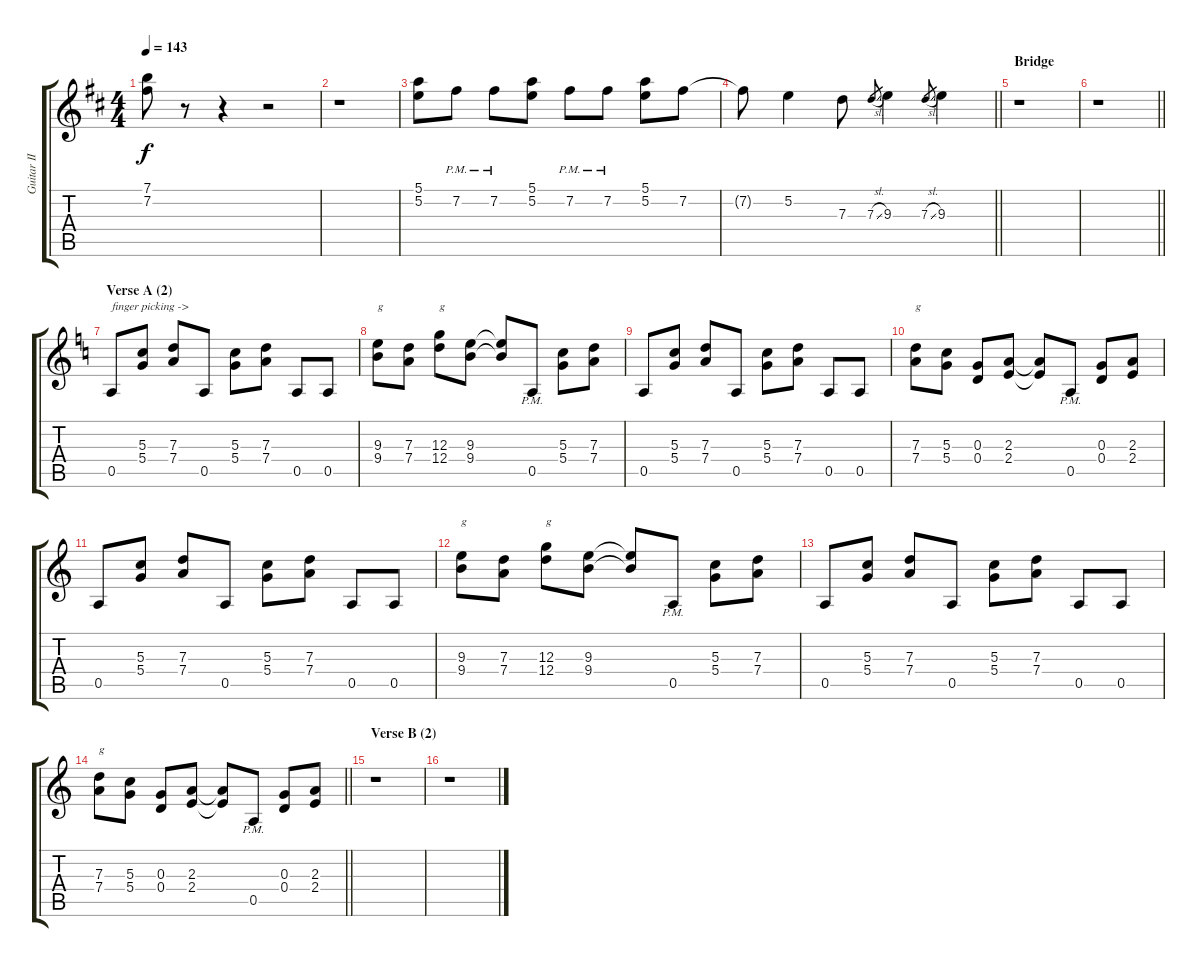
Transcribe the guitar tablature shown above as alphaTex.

\track ("Guitar II (+VI)" "Guitar II ") {instrument distortionguitar}
\staff {score tabs}
\tuning (E4 B3 G3 D3 A2 E2) {hide}
\ts (4 4)
\tempo 143
\clef g2
\ks d
(7.1 7.2).8{dy f} r.8 r.4 r.2 |
r.1 |
(5.1 5.2).8 7.2{pm}.8 7.2{pm}.8 (5.1 5.2).8 7.2{pm}.8 7.2{pm}.8 (5.1 5.2).8 7.2.8 |
\barLineRight lightlight
7.2{t}.8 5.2.4 7.3.8 7.3{sl}.8{gr} 9.3.4 7.3{sl}.8{gr} 9.3.4 |
\section ("" "Bridge")
r.1 |
\barLineRight lightlight
r.1 |
\section ("" "Verse A (2)")
\ks aminor
0.5.8{txt "finger picking ->"} (5.3 5.4).8 (7.3 7.4).8 0.5.8 (5.3 5.4).8 (7.3 7.4).8 0.5.8 0.5.8 |
(9.3 9.4).8{txt "g"} (7.3 7.4).8 (12.3 12.4).8{txt "g"} (9.3 9.4).8 (9.3{t} 9.4{t}).8 0.5{pm}.8 (5.3 5.4).8 (7.3 7.4).8 |
0.5.8 (5.3 5.4).8 (7.3 7.4).8 0.5.8 (5.3 5.4).8 (7.3 7.4).8 0.5.8 0.5.8 |
(7.3 7.4).8{txt "g"} (5.3 5.4).8 (0.3 0.4).8 (2.3 2.4).8 (2.3{t} 2.4{t}).8 0.5{pm}.8 (0.3 0.4).8 (2.3 2.4).8 |
0.5.8 (5.3 5.4).8 (7.3 7.4).8 0.5.8 (5.3 5.4).8 (7.3 7.4).8 0.5.8 0.5.8 |
(9.3 9.4).8{txt "g"} (7.3 7.4).8 (12.3 12.4).8{txt "g"} (9.3 9.4).8 (9.3{t} 9.4{t}).8 0.5{pm}.8 (5.3 5.4).8 (7.3 7.4).8 |
0.5.8 (5.3 5.4).8 (7.3 7.4).8 0.5.8 (5.3 5.4).8 (7.3 7.4).8 0.5.8 0.5.8 |
\barLineRight lightlight
(7.3 7.4).8{txt "g"} (5.3 5.4).8 (0.3 0.4).8 (2.3 2.4).8 (2.3{t} 2.4{t}).8 0.5{pm}.8 (0.3 0.4).8 (2.3 2.4).8 |
\section ("" "Verse B (2)")
r.1 |
r.1
